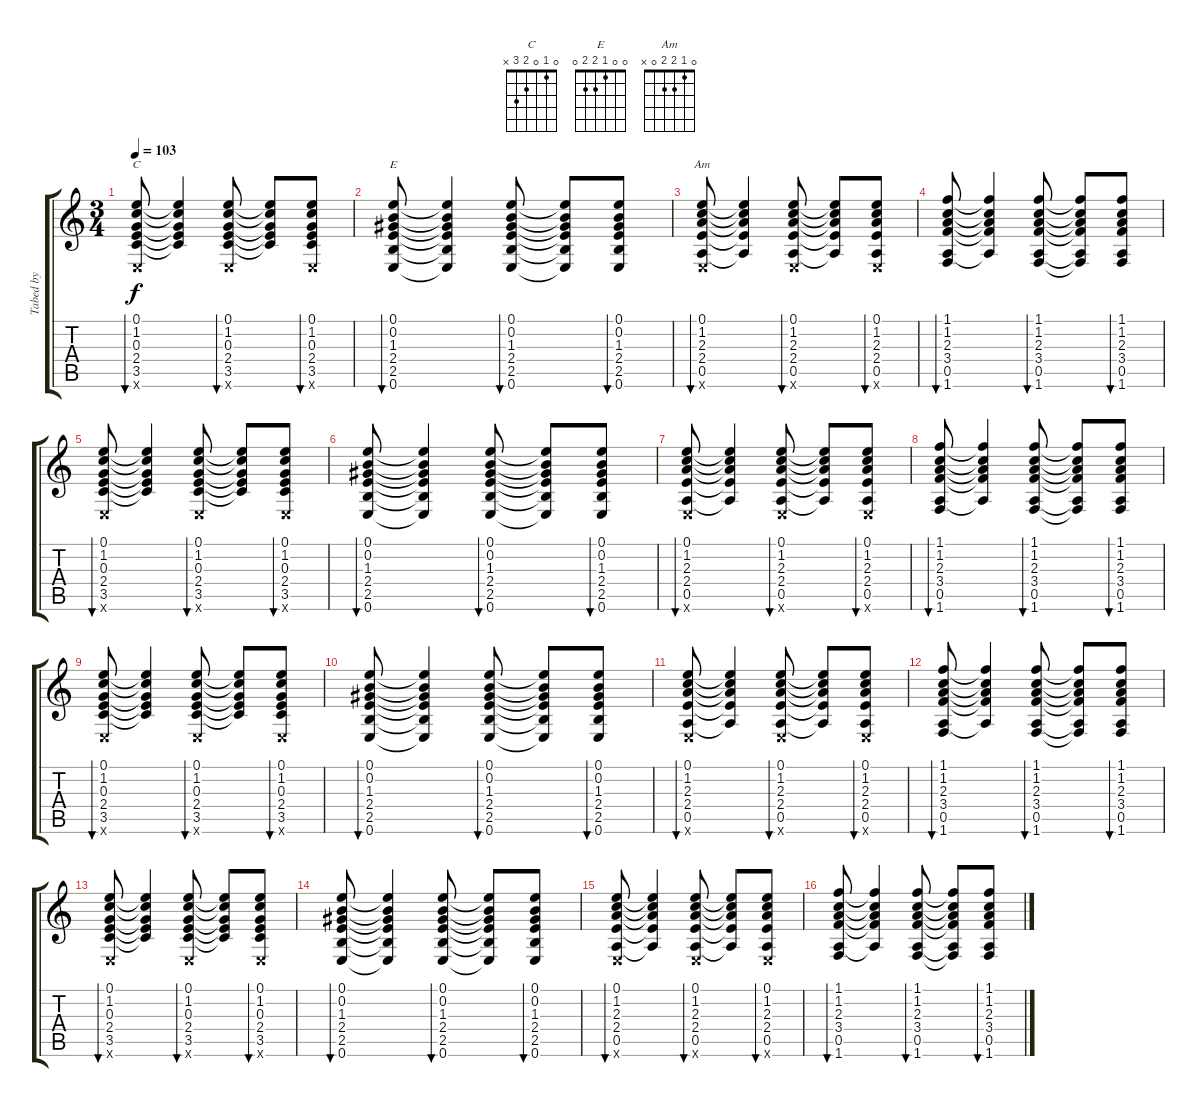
\track ("Tabed by" "Tabed by") {instrument acousticguitarsteel}
\staff {score tabs}
\tuning (E4 B3 G3 D3 A2 E2) {hide}
\chord ("C" 0 1 0 2 3 x)
\chord ("E" 0 0 1 2 2 0)
\chord ("Am" 0 1 2 2 0 x)
\ts (3 4)
\tempo 103
\clef g2
\ks c
(0.1 1.2 0.3 2.4 3.5 0.6{x}).8{bu 120 ch "C" dy f volume 9} (0.1{t} 1.2{t} 0.3{t} 2.4{t} 3.5{t}).4 (0.1 1.2 0.3 2.4 3.5 0.6{x}).8{bu 120} (0.1{t} 1.2{t} 0.3{t} 2.4{t} 3.5{t}).8 (0.1 1.2 0.3 2.4 3.5 0.6{x}).8{bu 120} |
(0.1 0.2 1.3 2.4 2.5 0.6).8{bu 120 ch "E"} (0.1{t} 0.2{t} 1.3{t} 2.4{t} 2.5{t} 0.6{t}).4 (0.1 0.2 1.3 2.4 2.5 0.6).8{bu 120} (0.1{t} 0.2{t} 1.3{t} 2.4{t} 2.5{t} 0.6{t}).8 (0.1 0.2 1.3 2.4 2.5 0.6).8{bu 120} |
(0.1 1.2 2.3 2.4 0.5 0.6{x}).8{bu 120 ch "Am"} (0.1{t} 1.2{t} 2.3{t} 2.4{t} 0.5{t}).4 (0.1 1.2 2.3 2.4 0.5 0.6{x}).8{bu 120} (0.1{t} 1.2{t} 2.3{t} 2.4{t} 0.5{t}).8 (0.1 1.2 2.3 2.4 0.5 0.6{x}).8{bu 120} |
(1.1 1.2 2.3 3.4 0.5 1.6).8{bu 120} (1.1{t} 1.2{t} 2.3{t} 3.4{t} 0.5{t}).4 (1.1 1.2 2.3 3.4 0.5 1.6).8{bu 120} (1.1{t} 1.2{t} 2.3{t} 3.4{t} 0.5{t} 1.6{t}).8 (1.1 1.2 2.3 3.4 0.5 1.6).8{bu 120} |
(0.1 1.2 0.3 2.4 3.5 0.6{x}).8{bu 120 volume 9} (0.1{t} 1.2{t} 0.3{t} 2.4{t} 3.5{t}).4 (0.1 1.2 0.3 2.4 3.5 0.6{x}).8{bu 120} (0.1{t} 1.2{t} 0.3{t} 2.4{t} 3.5{t}).8 (0.1 1.2 0.3 2.4 3.5 0.6{x}).8{bu 120} |
(0.1 0.2 1.3 2.4 2.5 0.6).8{bu 120} (0.1{t} 0.2{t} 1.3{t} 2.4{t} 2.5{t} 0.6{t}).4 (0.1 0.2 1.3 2.4 2.5 0.6).8{bu 120} (0.1{t} 0.2{t} 1.3{t} 2.4{t} 2.5{t} 0.6{t}).8 (0.1 0.2 1.3 2.4 2.5 0.6).8{bu 120} |
(0.1 1.2 2.3 2.4 0.5 0.6{x}).8{bu 120} (0.1{t} 1.2{t} 2.3{t} 2.4{t} 0.5{t}).4 (0.1 1.2 2.3 2.4 0.5 0.6{x}).8{bu 120} (0.1{t} 1.2{t} 2.3{t} 2.4{t} 0.5{t}).8 (0.1 1.2 2.3 2.4 0.5 0.6{x}).8{bu 120} |
(1.1 1.2 2.3 3.4 0.5 1.6).8{bu 120} (1.1{t} 1.2{t} 2.3{t} 3.4{t} 0.5{t}).4 (1.1 1.2 2.3 3.4 0.5 1.6).8{bu 120} (1.1{t} 1.2{t} 2.3{t} 3.4{t} 0.5{t} 1.6{t}).8 (1.1 1.2 2.3 3.4 0.5 1.6).8{bu 120} |
(0.1 1.2 0.3 2.4 3.5 0.6{x}).8{bu 120 volume 9} (0.1{t} 1.2{t} 0.3{t} 2.4{t} 3.5{t}).4 (0.1 1.2 0.3 2.4 3.5 0.6{x}).8{bu 120} (0.1{t} 1.2{t} 0.3{t} 2.4{t} 3.5{t}).8 (0.1 1.2 0.3 2.4 3.5 0.6{x}).8{bu 120} |
(0.1 0.2 1.3 2.4 2.5 0.6).8{bu 120} (0.1{t} 0.2{t} 1.3{t} 2.4{t} 2.5{t} 0.6{t}).4 (0.1 0.2 1.3 2.4 2.5 0.6).8{bu 120} (0.1{t} 0.2{t} 1.3{t} 2.4{t} 2.5{t} 0.6{t}).8 (0.1 0.2 1.3 2.4 2.5 0.6).8{bu 120} |
(0.1 1.2 2.3 2.4 0.5 0.6{x}).8{bu 120} (0.1{t} 1.2{t} 2.3{t} 2.4{t} 0.5{t}).4 (0.1 1.2 2.3 2.4 0.5 0.6{x}).8{bu 120} (0.1{t} 1.2{t} 2.3{t} 2.4{t} 0.5{t}).8 (0.1 1.2 2.3 2.4 0.5 0.6{x}).8{bu 120} |
(1.1 1.2 2.3 3.4 0.5 1.6).8{bu 120} (1.1{t} 1.2{t} 2.3{t} 3.4{t} 0.5{t}).4 (1.1 1.2 2.3 3.4 0.5 1.6).8{bu 120} (1.1{t} 1.2{t} 2.3{t} 3.4{t} 0.5{t} 1.6{t}).8 (1.1 1.2 2.3 3.4 0.5 1.6).8{bu 120} |
(0.1 1.2 0.3 2.4 3.5 0.6{x}).8{bu 120 volume 9} (0.1{t} 1.2{t} 0.3{t} 2.4{t} 3.5{t}).4 (0.1 1.2 0.3 2.4 3.5 0.6{x}).8{bu 120} (0.1{t} 1.2{t} 0.3{t} 2.4{t} 3.5{t}).8 (0.1 1.2 0.3 2.4 3.5 0.6{x}).8{bu 120} |
(0.1 0.2 1.3 2.4 2.5 0.6).8{bu 120} (0.1{t} 0.2{t} 1.3{t} 2.4{t} 2.5{t} 0.6{t}).4 (0.1 0.2 1.3 2.4 2.5 0.6).8{bu 120} (0.1{t} 0.2{t} 1.3{t} 2.4{t} 2.5{t} 0.6{t}).8 (0.1 0.2 1.3 2.4 2.5 0.6).8{bu 120} |
(0.1 1.2 2.3 2.4 0.5 0.6{x}).8{bu 120} (0.1{t} 1.2{t} 2.3{t} 2.4{t} 0.5{t}).4 (0.1 1.2 2.3 2.4 0.5 0.6{x}).8{bu 120} (0.1{t} 1.2{t} 2.3{t} 2.4{t} 0.5{t}).8 (0.1 1.2 2.3 2.4 0.5 0.6{x}).8{bu 120} |
(1.1 1.2 2.3 3.4 0.5 1.6).8{bu 120} (1.1{t} 1.2{t} 2.3{t} 3.4{t} 0.5{t}).4 (1.1 1.2 2.3 3.4 0.5 1.6).8{bu 120} (1.1{t} 1.2{t} 2.3{t} 3.4{t} 0.5{t} 1.6{t}).8 (1.1 1.2 2.3 3.4 0.5 1.6).8{bu 120 volume 14}
